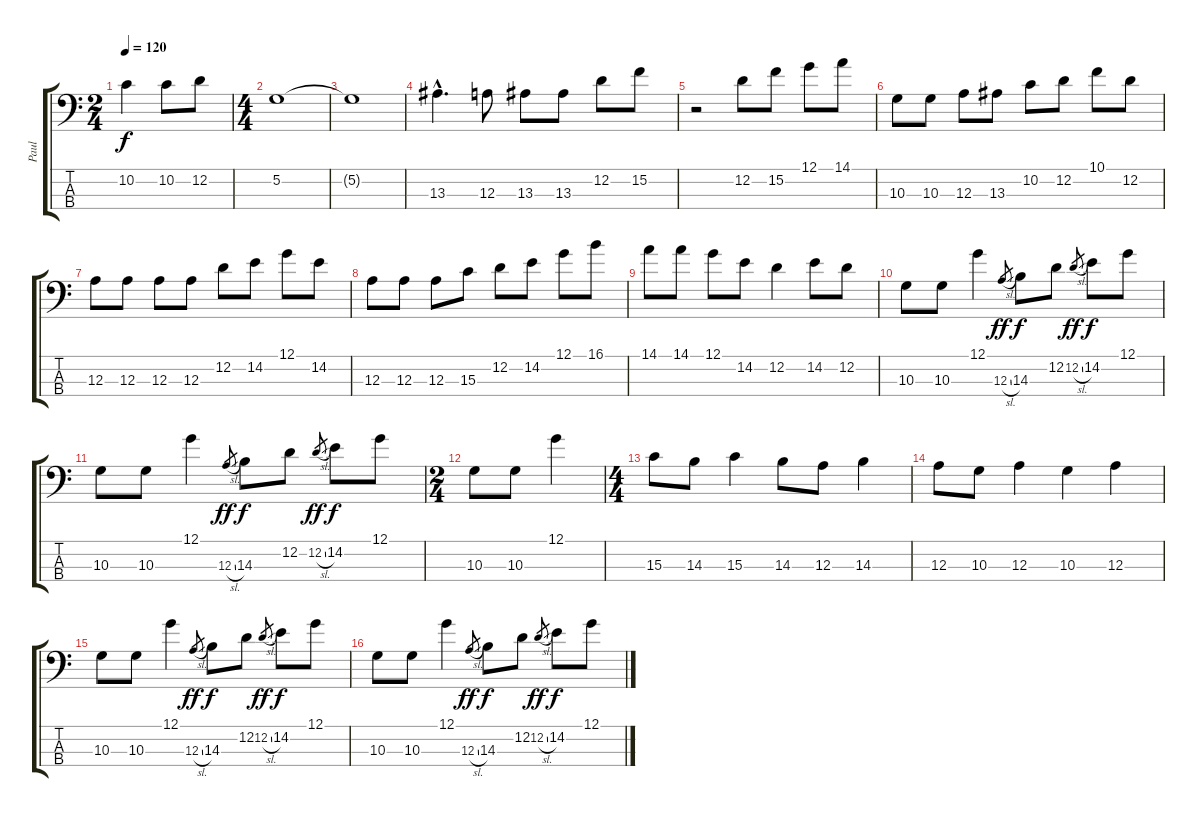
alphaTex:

\track ("Paul" "Paul") {instrument fretlessbass}
\staff {score tabs}
\tuning (G2 D2 A1 E1) {hide}
\ts (2 4)
\tempo 120
\clef f4
\ks c
10.2.4{dy f} 10.2.8 12.2.8 |
\ts (4 4)
5.2.1 |
5.2{t}.1 |
13.3{hac}.4{d} 12.3.8 13.3.8 13.3.8 12.2.8 15.2.8 |
r.2 12.2.8 15.2.8 12.1.8 14.1.8 |
10.3.8 10.3.8 12.3.8 13.3.8 10.2.8 12.2.8 10.1.8 12.2.8 |
12.3.8 12.3.8 12.3.8 12.3.8 12.2.8 14.2.8 12.1.8 14.2.8 |
12.3.8 12.3.8 12.3.8 15.3.8 12.2.8 14.2.8 12.1.8 16.1.8 |
14.1.8 14.1.8 12.1.8 14.2.8 12.2.4 14.2.8 12.2.8 |
10.3.8 10.3.8 12.1.4 12.3{sl}.8{gr dy ff} 14.3.8{dy f} 12.2.8 12.2{sl}.8{gr dy ff} 14.2.8{dy f} 12.1.8 |
10.3.8 10.3.8 12.1.4 12.3{sl}.8{gr dy ff} 14.3.8{dy f} 12.2.8 12.2{sl}.8{gr dy ff} 14.2.8{dy f} 12.1.8 |
\ts (2 4)
10.3.8 10.3.8 12.1.4 |
\ts (4 4)
15.3.8 14.3.8 15.3.4 14.3.8 12.3.8 14.3.4 |
12.3.8 10.3.8 12.3.4 10.3.4 12.3.4 |
10.3.8 10.3.8 12.1.4 12.3{sl}.8{gr dy ff} 14.3.8{dy f} 12.2.8 12.2{sl}.8{gr dy ff} 14.2.8{dy f} 12.1.8 |
10.3.8 10.3.8 12.1.4 12.3{sl}.8{gr dy ff} 14.3.8{dy f} 12.2.8 12.2{sl}.8{gr dy ff} 14.2.8{dy f} 12.1.8
